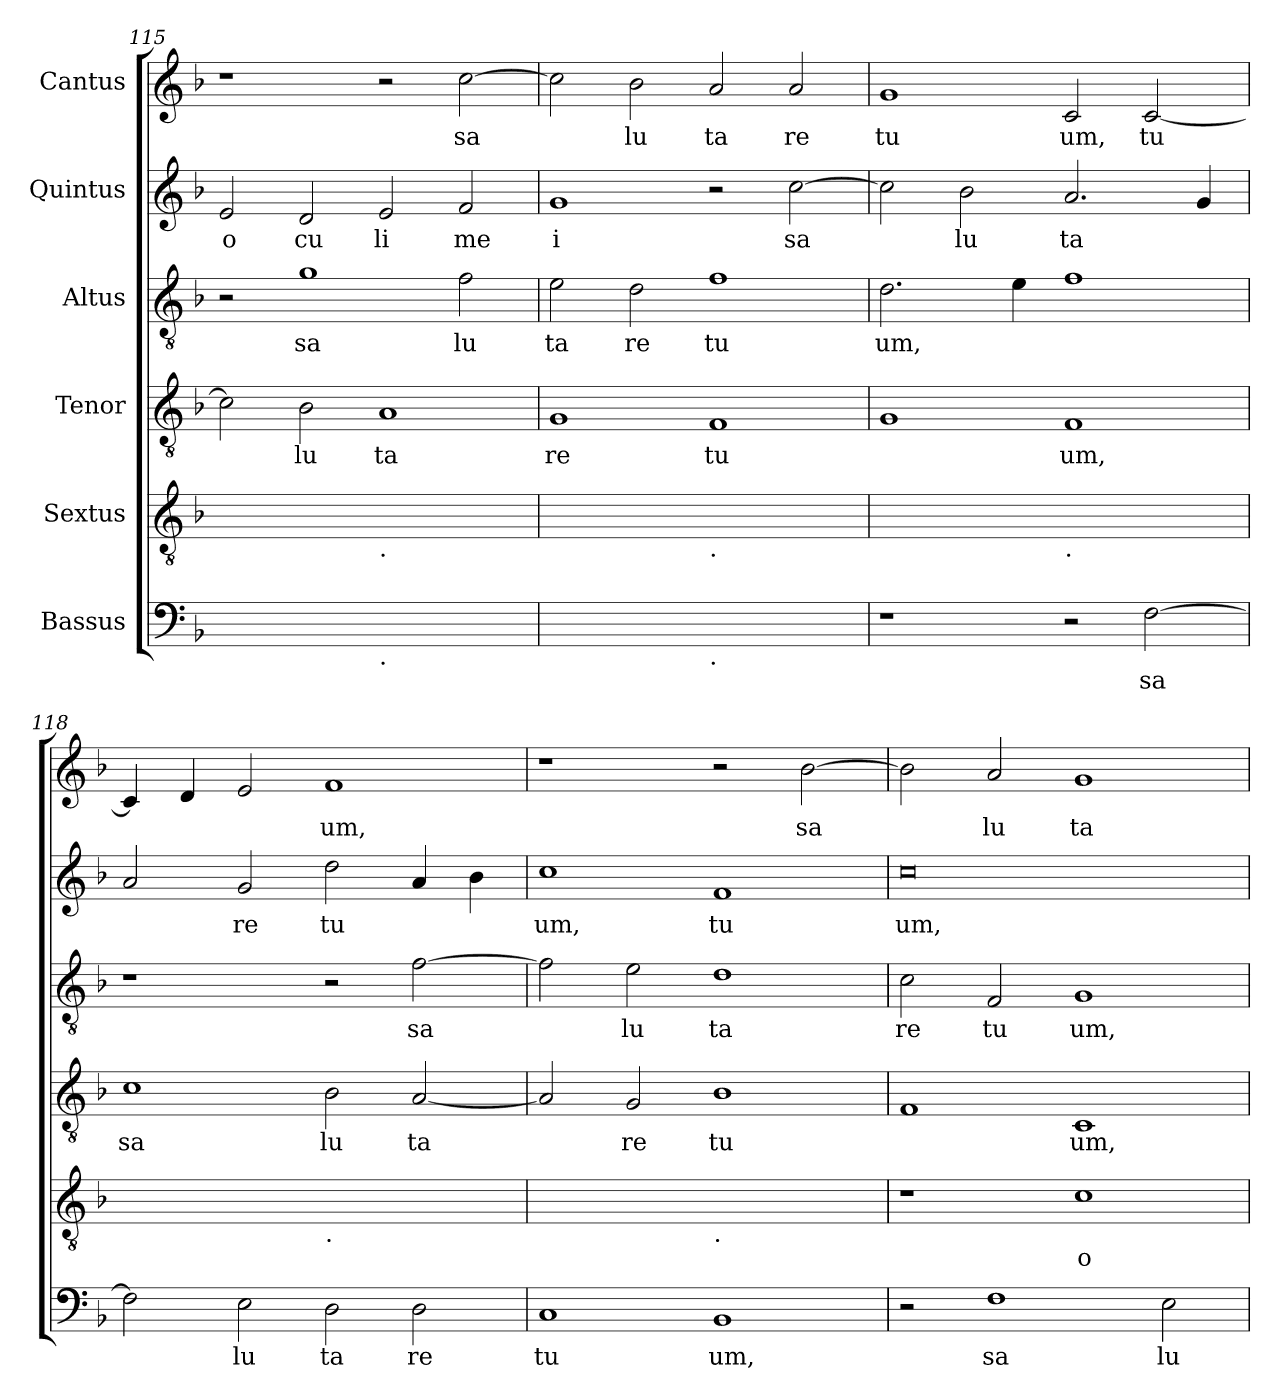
**kern	**text	**kern	**text	**kern	**text	**kern	**text	**kern	**text	**kern	**text
*part6	*part6	*part5	*part5	*part4	*part4	*part3	*part3	*part2	*part2	*part1	*part1
*staff6	*staff6	*staff5	*staff5	*staff4	*staff4	*staff3	*staff3	*staff2	*staff2	*staff1	*staff1
*I"Bassus	*	*I"Sextus	*	*I"Tenor	*	*I"Altus	*	*I"Quintus	*	*I"Cantus	*
!!LO:PB:g=z
*clefF4	*	*clefGv2	*	*clefGv2	*	*clefGv2	*	*clefG2	*	*clefG2	*
*k[b-]	*	*k[b-]	*	*k[b-]	*	*k[b-]	*	*k[b-]	*	*k[b-]	*
*F:	*	*F:	*	*F:	*	*F:	*	*F:	*	*F:	*
=115	=115	=115	=115	=115	=115	=115	=115	=115	=115	=115	=115
!	!	!	!	!	!	!	!	!	!LO:LY:b	!	!
1ryy	.	1ryy	.	2c\]	.	2r	.	2e/	o	1r	.
!	!	!	!	!	!LO:LY:b	!	!LO:LY:b	!	!LO:LY:b	!	!
.	.	.	.	2B-\	lu	1g	sa	2d/	cu	.	.
!	!	!LO:TX:b:t=.	!	!	!	!	!	!	!	!	!
!LO:TX:b:t=.	!	!	!	!	!	!	!	!	!	!	!
!	!	!	!	!	!LO:LY:b	!	!	!	!LO:LY:b	!	!
1ryy	.	1ryy	.	1A	ta	.	.	2e/	li	2r	.
!	!	!	!	!	!	!	!LO:LY:b	!	!LO:LY:b	!	!LO:LY:b
.	.	.	.	.	.	2f\	lu	2f/	me	[>2cc\	sa
=116	=116	=116	=116	=116	=116	=116	=116	=116	=116	=116	=116
!	!	!	!	!	!LO:LY:b	!	!LO:LY:b	!	!LO:LY:b	!	!
1ryy	.	1ryy	.	1G	re	2e\	ta	1g	i	2cc\]	.
!	!	!	!	!	!	!	!LO:LY:b	!	!	!	!LO:LY:b
.	.	.	.	.	.	2d\	re	.	.	2b-\	lu
!	!	!LO:TX:b:t=.	!	!	!	!	!	!	!	!	!
!LO:TX:b:t=.	!	!	!	!	!	!	!	!	!	!	!
!	!	!	!	!	!LO:LY:b	!	!LO:LY:b	!	!	!	!LO:LY:b
1ryy	.	1ryy	.	1F	tu	1f	tu	2r	.	2a/	ta
!	!	!	!	!	!	!	!	!	!LO:LY:b	!	!LO:LY:b
.	.	.	.	.	.	.	.	[>2cc\	sa	2a/	re
=117	=117	=117	=117	=117	=117	=117	=117	=117	=117	=117	=117
!	!	!	!	!	!	!	!LO:LY:b	!	!	!	!LO:LY:b
1r	.	1ryy	.	1G	.	2.d\	um,	2cc\]	.	1g	tu
!	!	!	!	!	!	!	!	!	!LO:LY:b	!	!
.	.	.	.	.	.	.	.	2b-\	lu	.	.
.	.	.	.	.	.	4e\	.	.	.	.	.
!	!	!LO:TX:b:t=.	!	!	!	!	!	!	!	!	!
!	!	!	!	!	!LO:LY:b	!	!	!	!LO:LY:b	!	!LO:LY:b
2r	.	1ryy	.	1F	um,	1f	.	2.a/	ta	2c/	um,
!	!LO:LY:b	!	!	!	!	!	!	!	!	!	!LO:LY:b
[>2F\	sa	.	.	.	.	.	.	.	.	[<2c/	tu
.	.	.	.	.	.	.	.	4g/	.	.	.
=118	=118	=118	=118	=118	=118	=118	=118	=118	=118	=118	=118
!	!	!	!	!	!LO:LY:b	!	!	!	!	!	!
2F\]	.	1ryy	.	1c	sa	1r	.	2a/	.	4c/]	.
.	.	.	.	.	.	.	.	.	.	4d/	.
!	!LO:LY:b	!	!	!	!	!	!	!	!LO:LY:b	!	!
2E\	lu	.	.	.	.	.	.	2g/	re	2e/	.
!	!	!LO:TX:b:t=.	!	!	!	!	!	!	!	!	!
!	!LO:LY:b	!	!	!	!LO:LY:b	!	!	!	!LO:LY:b	!	!LO:LY:b
2D\	ta	1ryy	.	2B-\	lu	2r	.	2dd\	tu	1f	um,
!	!LO:LY:b	!	!	!	!LO:LY:b	!	!LO:LY:b	!	!	!	!
2D\	re	.	.	[<2A/	ta	[>2f\	sa	4a/	.	.	.
.	.	.	.	.	.	.	.	4b-\	.	.	.
=119	=119	=119	=119	=119	=119	=119	=119	=119	=119	=119	=119
!	!LO:LY:b	!	!	!	!	!	!	!	!LO:LY:b	!	!
1C	tu	1ryy	.	2A/]	.	2f\]	.	1cc	um,	1r	.
!	!	!	!	!	!LO:LY:b	!	!LO:LY:b	!	!	!	!
.	.	.	.	2G/	re	2e\	lu	.	.	.	.
!	!	!LO:TX:b:t=.	!	!	!	!	!	!	!	!	!
!	!LO:LY:b	!	!	!	!LO:LY:b	!	!LO:LY:b	!	!LO:LY:b	!	!
1BB-	um,	1ryy	.	1B-	tu	1d	ta	1f	tu	2r	.
!	!	!	!	!	!	!	!	!	!	!	!LO:LY:b
.	.	.	.	.	.	.	.	.	.	[>2b-\	sa
=120	=120	=120	=120	=120	=120	=120	=120	=120	=120	=120	=120
!	!	!	!	!	!	!	!LO:LY:b	!	!LO:LY:b	!	!
2r	.	1r	.	1F	.	2c\	re	0cc	um,	2b-\]	.
!	!LO:LY:b	!	!	!	!	!	!LO:LY:b	!	!	!	!LO:LY:b
1F	sa	.	.	.	.	2F/	tu	.	.	2a/	lu
!	!	!	!LO:LY:b	!	!LO:LY:b	!	!LO:LY:b	!	!	!	!LO:LY:b
.	.	1c	o	1C	um,	1G	um,	.	.	1g	ta
!	!LO:LY:b	!	!	!	!	!	!	!	!	!	!
2E\	lu	.	.	.	.	.	.	.	.	.	.
=	=	=	=	=	=	=	=	=	=	=	=
*-	*-	*-	*-	*-	*-	*-	*-	*-	*-	*-	*-
